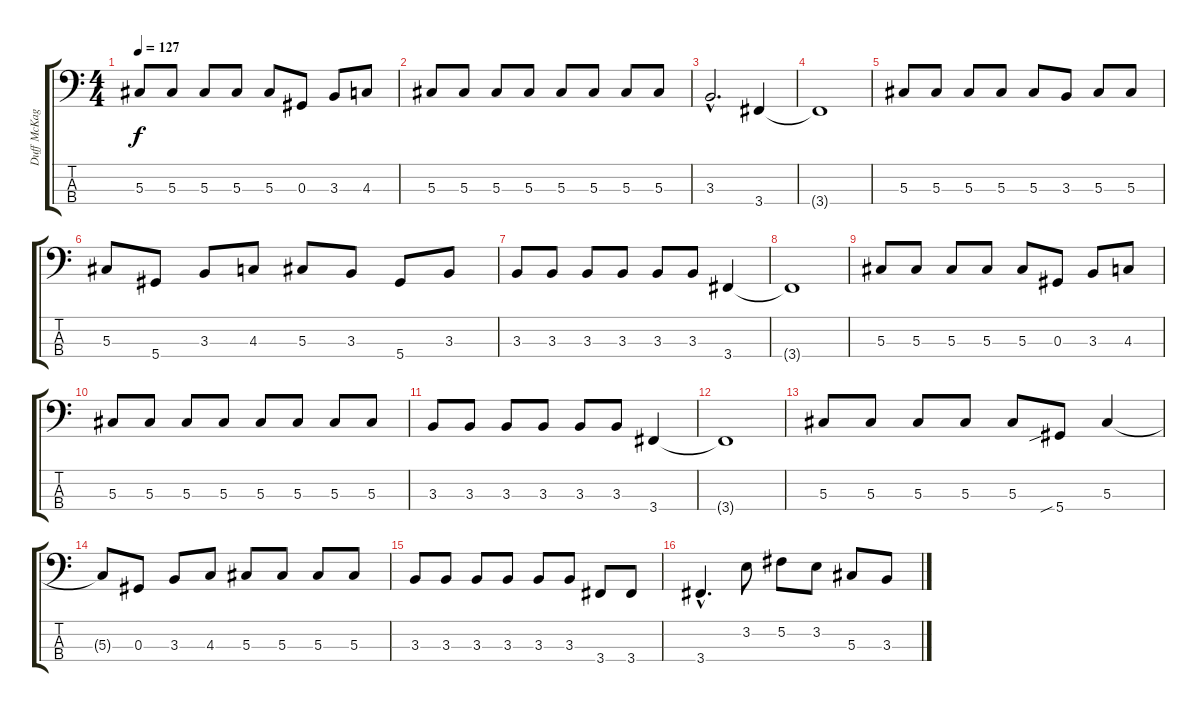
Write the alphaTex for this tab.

\track ("Duff McKagan" "Duff McKag") {instrument electricbassfinger}
\staff {score tabs}
\tuning (Gb2 Db2 Ab1 Eb1) {hide}
\ts (4 4)
\tempo 127
\clef f4
\ks c
5.3.8{dy f volume 13} 5.3.8 5.3.8 5.3.8 5.3.8 0.3.8 3.3.8 4.3.8 |
5.3.8 5.3.8 5.3.8 5.3.8 5.3.8 5.3.8 5.3.8 5.3.8 |
3.3{hac}.2{d} 3.4.4 |
3.4{t}.1 |
5.3.8 5.3.8 5.3.8 5.3.8 5.3.8 3.3.8 5.3.8 5.3.8 |
5.3.8 5.4.8 3.3.8 4.3.8 5.3.8 3.3.8 5.4.8 3.3.8 |
3.3.8 3.3.8 3.3.8 3.3.8 3.3.8 3.3.8 3.4.4 |
3.4{t}.1 |
5.3.8 5.3.8 5.3.8 5.3.8 5.3.8 0.3.8 3.3.8 4.3.8 |
5.3.8 5.3.8 5.3.8 5.3.8 5.3.8 5.3.8 5.3.8 5.3.8 |
3.3.8 3.3.8 3.3.8 3.3.8 3.3.8 3.3.8 3.4.4 |
3.4{t}.1 |
5.3.8 5.3.8 5.3.8 5.3.8 5.3.8 5.4{sib}.8 5.3.4 |
5.3{t}.8 0.3.8 3.3.8 4.3.8 5.3.8 5.3.8 5.3.8 5.3.8 |
3.3.8 3.3.8 3.3.8 3.3.8 3.3.8 3.3.8 3.4.8 3.4.8 |
3.4{hac}.4{d} 3.2.8 5.2.8 3.2.8 5.3.8 3.3.8
